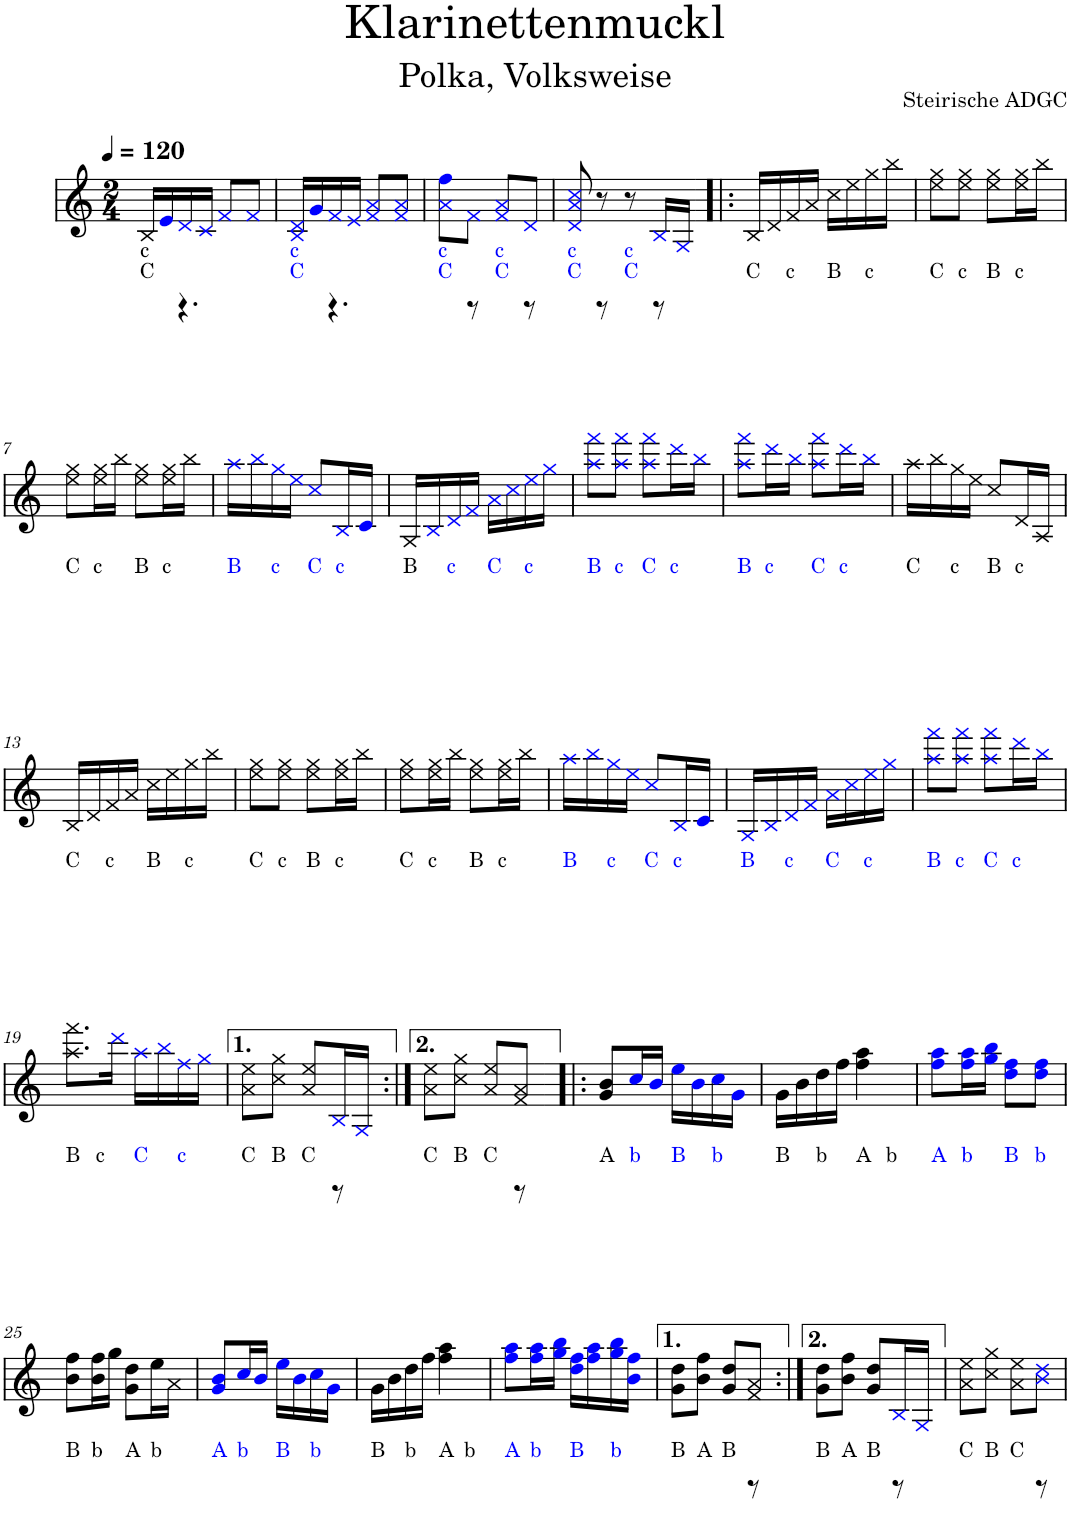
**kern	**kern	**kern
*part3	*part2	*part1
*staff3	*staff2	*staff1
*I"Akkordeon	*I"Akkordeon	*I"Akkordeon
*stria5	*stria5	*
*clefG2	*clefF4	*clefG2
*k[]	*k[]	*k[]
*M2/4	*M2/4	*M2/4
*MM120	*MM120	*MM120
=1	=1	=1
!LO:TX:a:t=C	!	!
!LO:TX:a:t=c	!	!
8ryy	8GG' 8G'	16B/LL
.	.	16ei/
!	!LO:N:vis=4	!
4.r	4.r	16di/
.	.	16ci/JJ
.	.	8fi/L
.	.	8fi/J
=2	=2	=2
!LO:TX:a:color=#0000FF:t=C	!	!
!LO:TX:a:color=#0000FF:t=c	!	!
8ryy	8DD' 8D'	16Bi/ 16di/LL
.	.	16gi/
!	!LO:N:vis=4	!
4.r	4.r	16fi/
.	.	16ei/JJ
.	.	8fi/ 8ai/L
.	.	8fi/ 8ai/J
=3	=3	=3
!LO:TX:a:color=#0000FF:t=C	!	!
!LO:TX:a:color=#0000FF:t=c	!	!
8ryy	8DD' 8D'	8ai\ 8ffi\L
8r	8r	8fi\J
!LO:TX:a:color=#0000FF:t=C	!	!
!LO:TX:a:color=#0000FF:t=c	!	!
8ryy	8DD' 8D'	8fi/ 8ai/L
8r	8r	8di/J
=4	=4	=4
!LO:TX:a:color=#0000FF:t=C	!	!
!LO:TX:a:color=#0000FF:t=c	!	!
8ryy	8DD' 8D'	8di/ 8ai/ 8cci/
8r	8r	8r
!LO:TX:a:color=#0000FF:t=C	!	!
!LO:TX:a:color=#0000FF:t=c	!	!
8ryy	8DD' 8D'	8r
8r	8r	16Bi/LL
.	.	16Gi/JJ
=5!|:	=5!|:	=5!|:
!LO:TX:a:t=C	!	!
8ryy	8GG'/L	16B/LL
.	.	16d/
!LO:TX:a:t=c	!	!
8ryy	8G'/J	16f/
.	.	16a/JJ
!LO:TX:a:t=B	!	!
8ryy	8DD'/L	16cc\LL
.	.	16ee\
!LO:TX:a:t=c	!	!
8ryy	8G'/J	16gg\
.	.	16bb\JJ
=6	=6	=6
!LO:TX:a:t=C	!	!
8ryy	8GG'/L	8ee\ 8gg\L
!LO:TX:a:t=c	!	!
8ryy	8G'/J	8ee\ 8gg\J
!LO:TX:a:t=B	!	!
8ryy	8DD'/L	8ee\ 8gg\L
!LO:TX:a:t=c	!	!
8ryy	8G'/J	16ee\ 16gg\L
.	.	16bb\JJ
!!LO:LB:g=z
=7	=7	=7
!LO:TX:a:t=C	!	!
8ryy	8GG'/L	8ee\ 8gg\L
!LO:TX:a:t=c	!	!
8ryy	8G'/J	16ee\ 16gg\L
.	.	16bb\JJ
!LO:TX:a:t=B	!	!
8ryy	8DD'/L	8ee\ 8gg\L
!LO:TX:a:t=c	!	!
8ryy	8G'/J	16ee\ 16gg\L
.	.	16bb\JJ
=8	=8	=8
!LO:TX:a:color=#0000FF:t=B	!	!
8ryy	8AA'/L	16aai\LL
.	.	16bbi\
!LO:TX:a:color=#0000FF:t=c	!	!
8ryy	8D'/J	16ggi\
.	.	16eei\JJ
!LO:TX:a:color=#0000FF:t=C	!	!
8ryy	8DD'/L	8cci/L
!LO:TX:a:color=#0000FF:t=c	!	!
8ryy	8D'/J	16Bi/L
.	.	16ci/JJ
=9	=9	=9
!LO:TX:a:t=B	!	!
8ryy	8DD'/L	16G/LL
.	.	16Bi/
!LO:TX:a:color=#0000FF:t=c	!	!
8ryy	8D'/J	16di/
.	.	16fi/JJ
!LO:TX:a:color=#0000FF:t=C	!	!
8ryy	8DD'/L	16ai\LL
.	.	16cci\
!LO:TX:a:color=#0000FF:t=c	!	!
8ryy	8D'/J	16eei\
.	.	16ggi\JJ
=10	=10	=10
!LO:TX:a:color=#0000FF:t=B	!	!
8ryy	8AA'/L	8aai\ 8fffi\L
!LO:TX:a:color=#0000FF:t=c	!	!
8ryy	8D'/J	8aai\ 8fffi\J
!LO:TX:a:color=#0000FF:t=C	!	!
8ryy	8DD'/L	8aai\ 8fffi\L
!LO:TX:a:color=#0000FF:t=c	!	!
8ryy	8D'/J	16dddi\L
.	.	16bbi\JJ
=11	=11	=11
!LO:TX:a:color=#0000FF:t=B	!	!
8ryy	8AA'/L	8aai\ 8fffi\L
!LO:TX:a:color=#0000FF:t=c	!	!
8ryy	8D'/J	16dddi\L
.	.	16bbi\JJ
!LO:TX:a:color=#0000FF:t=C	!	!
8ryy	8DD'/L	8aai\ 8fffi\L
!LO:TX:a:color=#0000FF:t=c	!	!
8ryy	8D'/J	16dddi\L
.	.	16bbi\JJ
=12	=12	=12
!LO:TX:a:t=C	!	!
8ryy	8GG'/L	16aa\LL
.	.	16bb\
!LO:TX:a:t=c	!	!
8ryy	8G'/J	16gg\
.	.	16ee\JJ
!LO:TX:a:t=B	!	!
8ryy	8DD'/L	8cc/L
!LO:TX:a:t=c	!	!
8ryy	8G'/J	16d/L
.	.	16A/JJ
!!LO:LB:g=z
=13	=13	=13
!LO:TX:a:t=C	!	!
8ryy	8GG'/L	16B/LL
.	.	16d/
!LO:TX:a:t=c	!	!
8ryy	8G'/J	16f/
.	.	16a/JJ
!LO:TX:a:t=B	!	!
8ryy	8DD'/L	16cc\LL
.	.	16ee\
!LO:TX:a:t=c	!	!
8ryy	8G'/J	16gg\
.	.	16bb\JJ
=14	=14	=14
!LO:TX:a:t=C	!	!
8ryy	8GG'/L	8ee\ 8gg\L
!LO:TX:a:t=c	!	!
8ryy	8G'/J	8ee\ 8gg\J
!LO:TX:a:t=B	!	!
8ryy	8DD'/L	8ee\ 8gg\L
!LO:TX:a:t=c	!	!
8ryy	8G'/J	16ee\ 16gg\L
.	.	16bb\JJ
=15	=15	=15
!LO:TX:a:t=C	!	!
8ryy	8GG'/L	8ee\ 8gg\L
!LO:TX:a:t=c	!	!
8ryy	8G'/J	16ee\ 16gg\L
.	.	16bb\JJ
!LO:TX:a:t=B	!	!
8ryy	8DD'/L	8ee\ 8gg\L
!LO:TX:a:t=c	!	!
8ryy	8G'/J	16ee\ 16gg\L
.	.	16bb\JJ
=16	=16	=16
!LO:TX:a:color=#0000FF:t=B	!	!
8ryy	8AA'/L	16aai\LL
.	.	16bbi\
!LO:TX:a:color=#0000FF:t=c	!	!
8ryy	8D'/J	16ggi\
.	.	16eei\JJ
!LO:TX:a:color=#0000FF:t=C	!	!
8ryy	8DD'/L	8cci/L
!LO:TX:a:color=#0000FF:t=c	!	!
8ryy	8D'/J	16Bi/L
.	.	16ci/JJ
=17	=17	=17
!LO:TX:a:color=#0000FF:t=B	!	!
8ryy	8AA'/L	16Gi/LL
.	.	16Bi/
!LO:TX:a:color=#0000FF:t=c	!	!
8ryy	8D'/J	16di/
.	.	16fi/JJ
!LO:TX:a:color=#0000FF:t=C	!	!
8ryy	8DD'/L	16ai\LL
.	.	16cci\
!LO:TX:a:color=#0000FF:t=c	!	!
8ryy	8D'/J	16eei\
.	.	16ggi\JJ
=18	=18	=18
!LO:TX:a:color=#0000FF:t=B	!	!
8ryy	8AA'/L	8aai\ 8fffi\L
!LO:TX:a:color=#0000FF:t=c	!	!
8ryy	8D'/J	8aai\ 8fffi\J
!LO:TX:a:color=#0000FF:t=C	!	!
8ryy	8DD'/L	8aai\ 8fffi\L
!LO:TX:a:color=#0000FF:t=c	!	!
8ryy	8D'/J	16dddi\L
.	.	16bbi\JJ
!!LO:LB:g=z
=19	=19	=19
!LO:TX:a:t=B	!	!
8ryy	8DD'/L	8.aa\ 8.fff\L
!LO:TX:a:t=c	!	!
8ryy	8G'/J	.
.	.	16dddi\Jk
!LO:TX:a:color=#0000FF:t=C	!	!
8ryy	8DD'/L	16aai\LL
.	.	16bbi\
!LO:TX:a:color=#0000FF:t=c	!	!
8ryy	8D'/J	16ffi\
.	.	16ggi\JJ
=20	=20	=20
!LO:TX:a:t=C	!	!
8ryy	8GG'/L	8a\ 8ee\L
!LO:TX:a:t=B	!	!
8ryy	8DD'/J	8cc\ 8gg\J
!LO:TX:a:t=C	!	!
8ryy	8GG'	8a/ 8ee/L
8r	8r	16Bi/L
.	.	16Gi/JJ
=21:|!	=21:|!	=21:|!
!LO:TX:a:t=C	!	!
8ryy	8GG'/L	8a\ 8ee\L
!LO:TX:a:t=B	!	!
8ryy	8DD'/J	8cc\ 8gg\J
!LO:TX:a:t=C	!	!
8ryy	8GG'	8a/ 8ee/L
8r	8r	8f/ 8a/J
=22!|:	=22!|:	=22!|:
!LO:TX:a:t=A	!	!
8ryy	8AA'\L	8g/ 8b/L
!LO:TX:a:color=#0000FF:t=b	!	!
8ryy	8A'\J	16cci/L
.	.	16bi/JJ
!LO:TX:a:color=#0000FF:t=B	!	!
8ryy	8AA'\L	16eei\LL
.	.	16bi\
!LO:TX:a:color=#0000FF:t=b	!	!
8ryy	8A'\J	16cci\
.	.	16gi\JJ
=23	=23	=23
!LO:TX:a:t=B	!	!
8ryy	8DD'/L	16g\LL
.	.	16b\
!LO:TX:a:t=b	!	!
8ryy	8D'/J	16dd\
.	.	16ff\JJ
!LO:TX:a:t=A	!	!
8ryy	8AA'/L	4ff\ 4aa\
!LO:TX:a:t=b	!	!
8ryy	8D'/J	.
=24	=24	=24
!LO:TX:a:color=#0000FF:t=A	!	!
8ryy	8EE'/L	8ffi\ 8aai\L
!LO:TX:a:color=#0000FF:t=b	!	!
8ryy	8A'/J	16ffi\ 16aai\L
.	.	16ggi\ 16bbi\JJ
!LO:TX:a:color=#0000FF:t=B	!	!
8ryy	8AA'\L	8ddi\ 8ffi\L
!LO:TX:a:color=#0000FF:t=b	!	!
8ryy	8A'\J	8ddi\ 8ffi\J
!!LO:LB:g=z
=25	=25	=25
!LO:TX:a:t=B	!	!
8ryy	8DD'/L	8b\ 8ff\L
!LO:TX:a:t=b	!	!
8ryy	8D'/J	16b\ 16ff\L
.	.	16gg\JJ
!LO:TX:a:t=A	!	!
8ryy	8AA'/L	8g\ 8dd\L
!LO:TX:a:t=b	!	!
8ryy	8D'/J	16ee\L
.	.	16a\JJ
=26	=26	=26
!LO:TX:a:color=#0000FF:t=A	!	!
8ryy	8EE'/L	8gi/ 8bi/L
!LO:TX:a:color=#0000FF:t=b	!	!
8ryy	8A'/J	16cci/L
.	.	16bi/JJ
!LO:TX:a:color=#0000FF:t=B	!	!
8ryy	8AA'\L	16eei\LL
.	.	16bi\
!LO:TX:a:color=#0000FF:t=b	!	!
8ryy	8A'\J	16cci\
.	.	16gi\JJ
=27	=27	=27
!LO:TX:a:t=B	!	!
8ryy	8DD'/L	16g\LL
.	.	16b\
!LO:TX:a:t=b	!	!
8ryy	8D'/J	16dd\
.	.	16ff\JJ
!LO:TX:a:t=A	!	!
8ryy	8AA'/L	4ff\ 4aa\
!LO:TX:a:t=b	!	!
8ryy	8D'/J	.
=28	=28	=28
!LO:TX:a:color=#0000FF:t=A	!	!
8ryy	8EE'/L	8ffi\ 8aai\L
!LO:TX:a:color=#0000FF:t=b	!	!
8ryy	8A'/J	16ffi\ 16aai\L
.	.	16ggi\ 16bbi\JJ
!LO:TX:a:color=#0000FF:t=B	!	!
8ryy	8AA'\L	16ddi\ 16ffi\LL
.	.	16ffi\ 16aai\
!LO:TX:a:color=#0000FF:t=b	!	!
8ryy	8A'\J	16ggi\ 16bbi\
.	.	16bi\ 16ffi\JJ
=29	=29	=29
!LO:TX:a:t=B	!	!
8ryy	8DD'/L	8g\ 8dd\L
!LO:TX:a:t=A	!	!
8ryy	8AA'/J	8b\ 8ff\J
!LO:TX:a:t=B	!	!
8ryy	8DD'	8g/ 8dd/L
8r	8r	8f/ 8a/J
=30:|!	=30:|!	=30:|!
!LO:TX:a:t=B	!	!
8ryy	8DD'/L	8g\ 8dd\L
!LO:TX:a:t=A	!	!
8ryy	8AA'/J	8b\ 8ff\J
!LO:TX:a:t=B	!	!
8ryy	8DD'	8g/ 8dd/L
8r	8r	16Bi/L
.	.	16Gi/JJ
=31	=31	=31
!LO:TX:a:t=C	!	!
8ryy	8GG'/L	8a\ 8ee\L
!LO:TX:a:t=B	!	!
8ryy	8DD'/J	8cc\ 8gg\J
!LO:TX:a:t=C	!	!
8ryy	8GG'	8a\ 8ee\L
8r	8r	8bi\ 8ddi\J
=	=	=
*-	*-	*-
